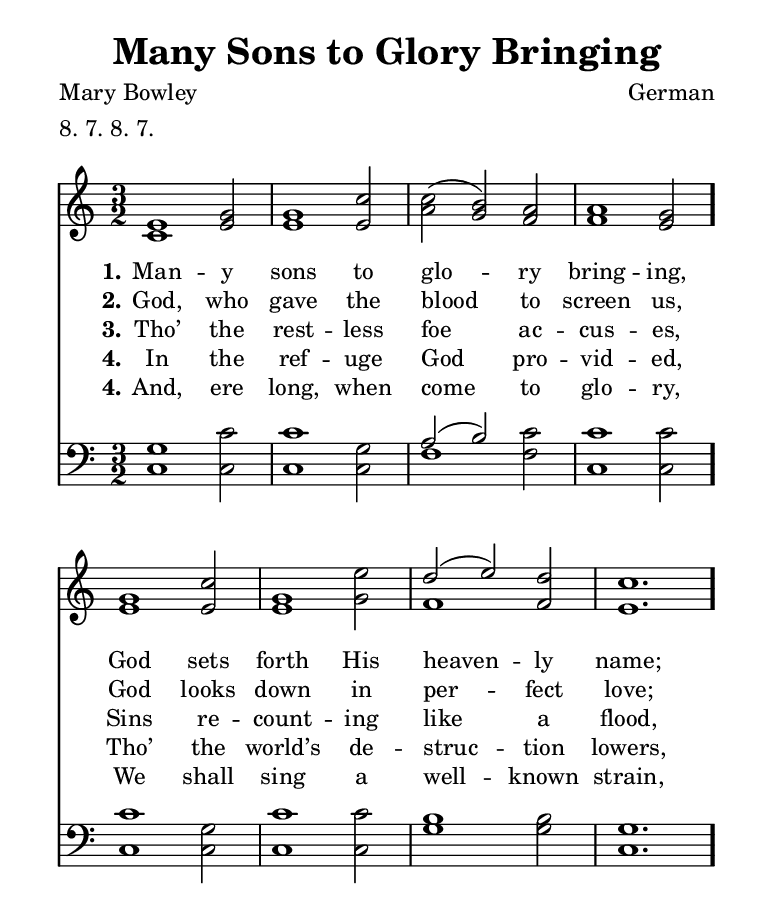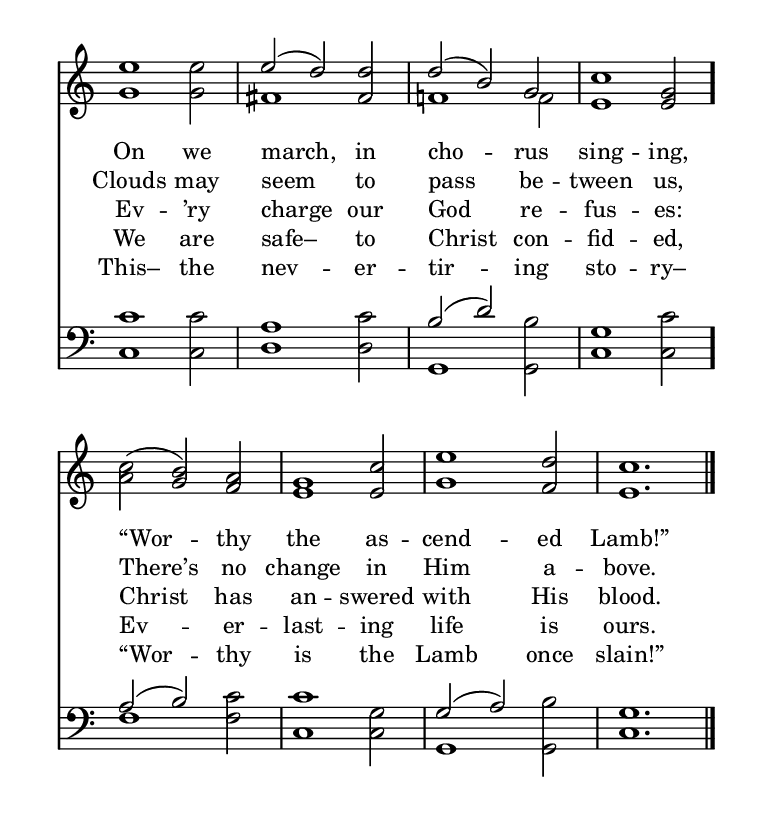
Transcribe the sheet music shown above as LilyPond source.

\include "common/global.ily"
\paper {
  \include "common/paper.ily"
  ragged-bottom = ##t
  systems-per-page = #(cond (is-eogsized 1) (#t #f))
}

\header{
  hymnnumber = "258"
  title = "Many Sons to Glory Bringing"
  tunename = "Rhineland"
  meter = "8. 7. 8. 7."
  poet = "Mary Bowley"
  composer = "German"
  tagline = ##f
}

global = {
  \include "common/overrides.ily"
  \override Staff.TimeSignature.style = #'numbered
  \time 3/2
  \override Score.MetronomeMark.transparent = ##t % hide all fermata changes too
  \tempo 2=80
  \key c \major
  \autoBeamOff
}

notesSoprano = {
\global
\relative c' {

  e1 g2 | g1 c2 | c( b) a | a1 g2 |
  g1 c2 | g1 e'2 | d( e) d | c1. |
  e1 e2 | e( d) d | d( b) g | c1 g2 |
  c2( b) a | g1 c2 | e1 d2 | c1. |

  \bar "|."

}
}

notesAlto = {
\global
\relative e' {

  c1 e2 | e1 e2 | a( g) f | f1 e2 |
  e1 e2 | e1 g2 | f1 f2 | e1. |
  g1 g2 | fis1 fis2 | f!1 f2 | e1 e2 |
  a2( g) f | e1 e2 | g1 f2 | e1. |

}
}

notesTenor = {
\global
\relative a {

  g1 c2 | c1 g2 | a( b) c | c1 c2 |
  c1 g2 | c1 c2 | b1 b2 | g1. |
  c1 c2 | a1 c2 | b( d) b | g1 c2 |
  a2( b) c | c1 g2 | g( a) b | g1. |

}
}

notesBass = {
\global
\relative f {

  c1 c2 | c1 c2 | f1 f2 | c1 c2 |
  c1 c2 | c1 c2 | g'1 g2 | c,1. |
  c1 c2 | d1 d2 | g,1 g2 | c1 c2 |
  f1 f2 | c1 c2 | g1 g2 | c1. |

}
}

wordsA = \lyricmode {
\set stanza = "1."

Man -- y sons to glo -- ry bring -- ing, \bar "."
God sets forth His heaven -- ly name; \bar "."
On we march, in cho -- rus sing -- ing, \bar "."
“Wor -- thy the as -- cend -- ed Lamb!” \bar "."

}

wordsB = \lyricmode {
\set stanza = "2."

God, who gave the blood to screen us,
God looks down in per -- fect love;
Clouds may seem to pass be -- tween us,
There’s no change in Him a -- bove.

}

wordsC = \lyricmode {
\set stanza = "3."

Tho’ the rest -- less foe ac -- cus -- es, % original has "ac -- cus -- ses"
Sins re -- count -- ing like a flood,
Ev -- ’ry charge our God re -- fus -- es:
Christ has an -- swered with His blood.

}

wordsD = \lyricmode {
\set stanza = "4."

In the ref -- uge God pro -- vid -- ed,
Tho’ the world’s de -- struc -- tion lowers,
We are safe– to Christ con -- fid -- ed,
Ev -- er -- last -- ing life is ours.

}

wordsE = \lyricmode {
\set stanza = "4."

And, ere long, when come to glo -- ry,
We shall sing a well -- known strain,
This– the nev -- er -- tir -- ing sto -- ry–
“Wor -- thy is the Lamb once slain!”

}

\score {
  \context ChoirStaff <<
    \context Staff = upper <<
      \set Staff.autoBeaming = ##f
      \set ChoirStaff.systemStartDelimiter = #'SystemStartBar
      \set ChoirStaff.printPartCombineTexts = ##f
      \partcombine #'(2 . 9) \notesSoprano \notesAlto
      \context NullVoice = sopranos { \voiceOne << \notesSoprano >> }
      \context NullVoice = altos { \voiceTwo << \notesAlto >> }
      \context Lyrics = one   \lyricsto sopranos \wordsA
      \context Lyrics = two   \lyricsto sopranos \wordsB
      \context Lyrics = three \lyricsto sopranos \wordsC
      \context Lyrics = four  \lyricsto sopranos \wordsD
      \context Lyrics = five  \lyricsto sopranos \wordsE
    >>
    \context Staff = men <<
      \set Staff.autoBeaming = ##f
      \clef bass
      \set ChoirStaff.printPartCombineTexts = ##f
      \partcombine #'(2 . 9) \notesTenor \notesBass
      \context NullVoice = tenors { \voiceOne << \notesTenor >> }
      \context NullVoice = basses { \voiceTwo << \notesBass >> }
    >>
  >>
  \layout {
    \include "common/layout.ily"
  }
  \midi{
    \include "common/midi.ily"
  }
}

\version "2.19.49"  % necessary for upgrading to future LilyPond versions.

% vi:set et ts=2 sw=2 ai nocindent syntax=lilypond:
